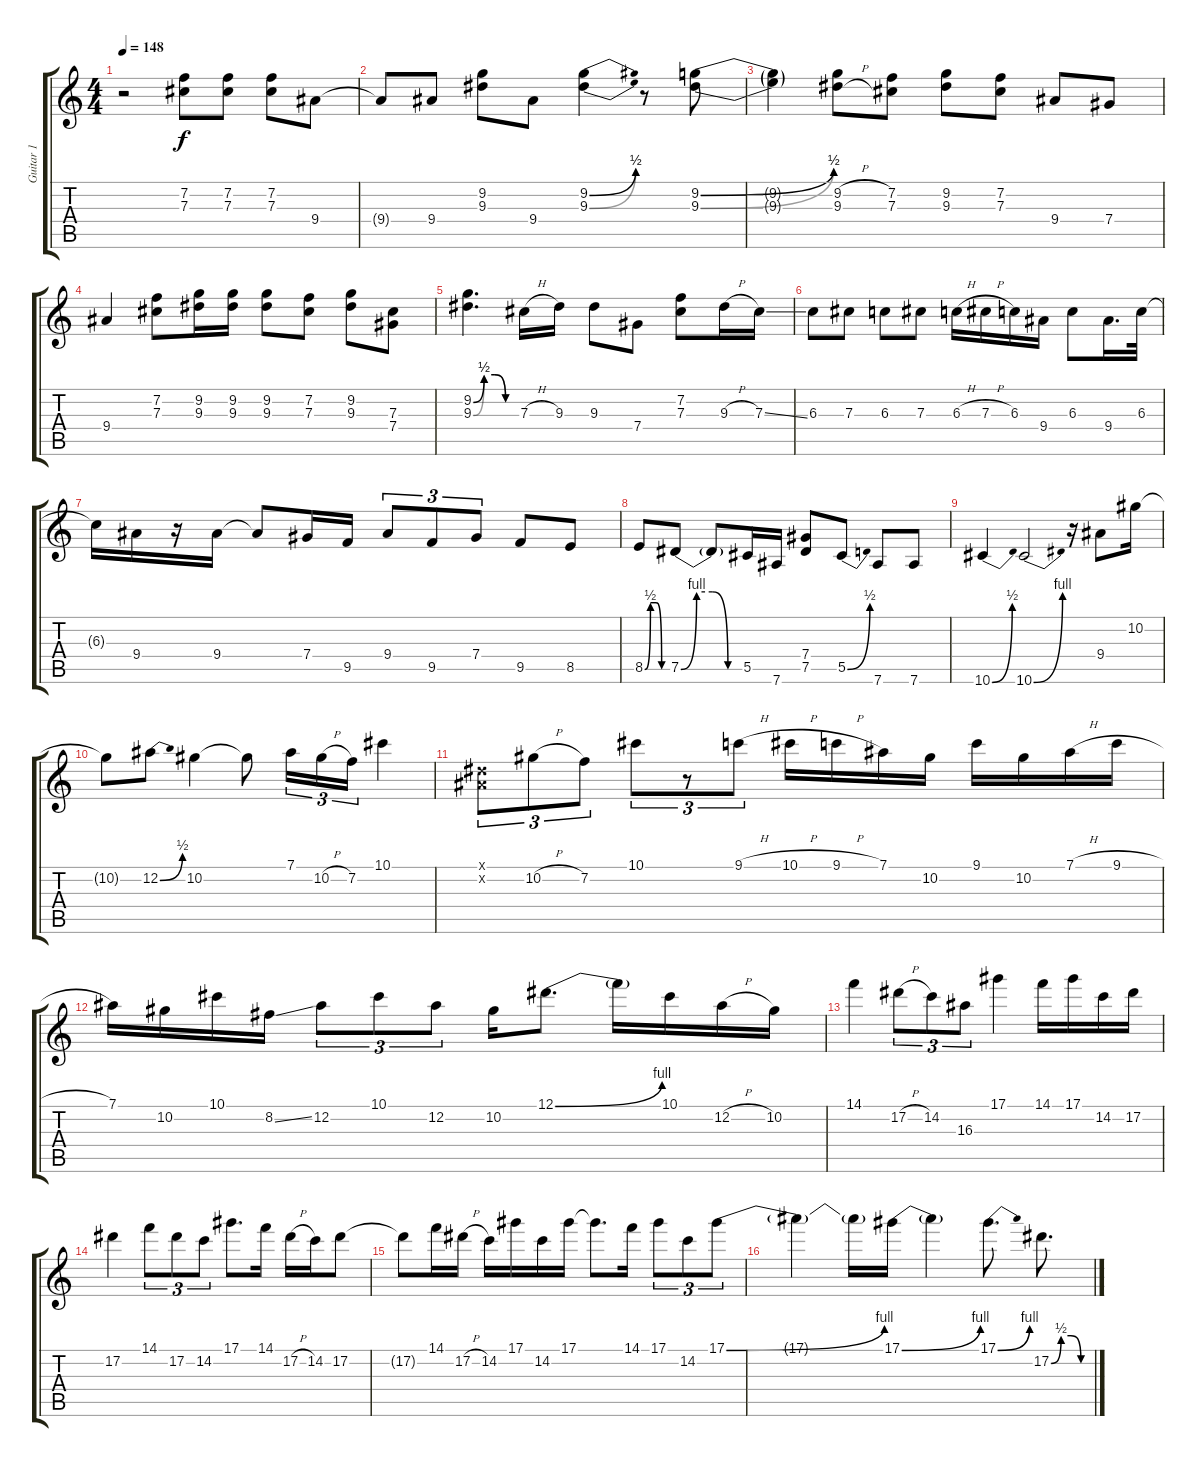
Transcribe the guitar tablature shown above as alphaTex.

\track ("Guitar 1" "Guitar 1") {instrument distortionguitar}
\staff {score tabs}
\tuning (Eb4 Bb3 Gb3 Db3 Ab2 Eb2) {hide}
\ts (4 4)
\tempo 148
\clef g2
\ks c
r.2{dy f volume 16 balance 8} (7.2 7.3).8 (7.2 7.3).8 (7.2 7.3).8 9.4.8 |
9.4{t}.8 9.4.8 (9.2 9.3).8 9.4.8 (9.2{be (bend 0 0 60 2)} 9.3{be (bend 0 0 60 2)}).4 r.8 (9.2{be (bend 0 0 60 2)} 9.3{be (bend 0 0 60 2)}).8 |
(9.2{t} 9.3{t}).4 (9.2{h} 9.3{h}).8 (7.2 7.3).8 (9.2 9.3).8 (7.2 7.3).8 9.4.8 7.4.8 |
9.4.4 (7.2 7.3).8 (9.2 9.3).16 (9.2 9.3).16 (9.2 9.3).8 (7.2 7.3).8 (9.2 9.3).8 (7.3 7.4).8 |
(9.2{be (custom 0 0 15 2 30 2 45 0 60 0)} 9.3{be (custom 0 0 15 2 30 2 45 0 60 0)}).4{d} 7.3{h}.16 9.3.16 9.3.8 7.4.8 (7.2 7.3).8 9.3{h}.16 7.3{ss}.16 |
6.3.8 7.3.8 6.3.8 7.3.8 6.3{h}.16 7.3{h}.16 6.3.16 9.4.16 6.3.8 9.4.16{d} 6.3.32 |
6.3{t}.16 9.4.16 r.16 9.4.16 9.4{t}.8 7.4.16 9.5.16 9.4.8{tu (3 2)} 9.5.8{tu (3 2)} 7.4.8{tu (3 2)} 9.5.8 8.5.8 |
8.5{be (custom 0 0 15 2 30 2 45 0 60 0)}.8 7.5{be (custom 0 0 15 4 30 4 45 0 60 0)}.8 7.5{t}.8 5.5.16 7.6.16 (7.4 7.5).8 5.5{be (bend 0 0 60 2)}.8 7.6.8 7.6.8 |
10.6{be (bend 0 0 60 2)}.4 10.6{be (bend 0 0 60 4)}.2 r.16 9.4.8 10.2.16 |
10.2{t}.8 12.2{be (bend 0 0 60 2)}.8 10.2.4 10.2{t}.8 7.1.16{tu (3 2)} 10.2{h}.16{tu (3 2)} 7.2.16{tu (3 2)} 10.1.4 |
(0.1{x} 0.2{x}).8{tu (3 2)} 10.2{h}.8{tu (3 2)} 7.2.8{tu (3 2)} 10.1.8{tu (3 2)} r.8{tu (3 2)} 9.1{h}.8{tu (3 2)} 10.1{h}.16 9.1{h}.16 7.1.16 10.2.16 9.1.16 10.2.16 7.1{h}.16 9.1{h}.16 |
7.1.16 10.2.16 10.1.16 8.2{ss}.16 12.2.8{tu (3 2)} 10.1.8{tu (3 2)} 12.2.8{tu (3 2)} 10.2.16 12.1{be (bend 0 0 60 4)}.8{d} 12.1{t}.16 10.1.16 12.2{h}.16 10.2.16 |
14.1.4 17.2{h}.8{tu (3 2)} 14.2.8{tu (3 2)} 16.3.8{tu (3 2)} 17.1.4 14.1.16 17.1.16 14.2.16 17.2.16 |
17.2.4 14.1.8{tu (3 2)} 17.2.8{tu (3 2)} 14.2.8{tu (3 2)} 17.1.8{d} 14.1.16 17.2{h}.16 14.2.16 17.2.8 |
17.2{t}.8 14.1.16 17.2{h}.16 14.2.16 17.1.16 14.2.16 17.1.16 17.1{t}.8{d} 14.1.16 17.1.8{tu (3 2)} 14.2.8{tu (3 2)} 17.1{be (bend 0 0 60 4)}.8{tu (3 2)} |
17.1{t}.4 17.1{t}.16 17.1{be (bend 0 0 60 4)}.16 17.1{t}.4 17.1{be (bend 0 0 60 4)}.8{d} 17.2{be (custom 0 0 15 2 30 2 45 0 60 0)}.8{d}
